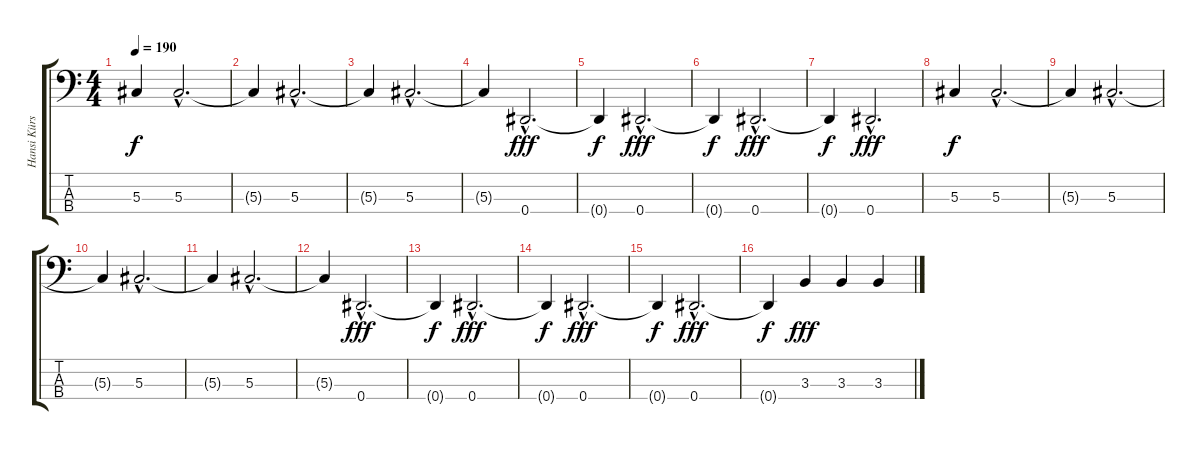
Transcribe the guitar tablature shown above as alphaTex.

\track ("Hansi Kürsch" "Hansi Kürs") {instrument electricbasspick}
\staff {score tabs}
\tuning (Gb2 Db2 Ab1 Eb1) {hide}
\ts (4 4)
\tempo 190
\clef f4
\ks c
5.3{t}.4{dy f} 5.3{hac}.2{d} |
5.3{t}.4 5.3{hac}.2{d} |
5.3{t}.4 5.3{hac}.2{d} |
5.3{t}.4 0.4{hac}.2{d dy fff} |
0.4{t}.4{dy f} 0.4{hac}.2{d dy fff} |
0.4{t}.4{dy f} 0.4{hac}.2{d dy fff} |
0.4{t}.4{dy f} 0.4{hac}.2{d dy fff} |
5.3.4{dy f} 5.3{hac}.2{d} |
5.3{t}.4 5.3{hac}.2{d} |
5.3{t}.4 5.3{hac}.2{d} |
5.3{t}.4 5.3{hac}.2{d} |
5.3{t}.4 0.4{hac}.2{d dy fff} |
0.4{t}.4{dy f} 0.4{hac}.2{d dy fff} |
0.4{t}.4{dy f} 0.4{hac}.2{d dy fff} |
0.4{t}.4{dy f} 0.4{hac}.2{d dy fff} |
0.4{t}.4{dy f} 3.3.4{dy fff} 3.3.4 3.3.4
